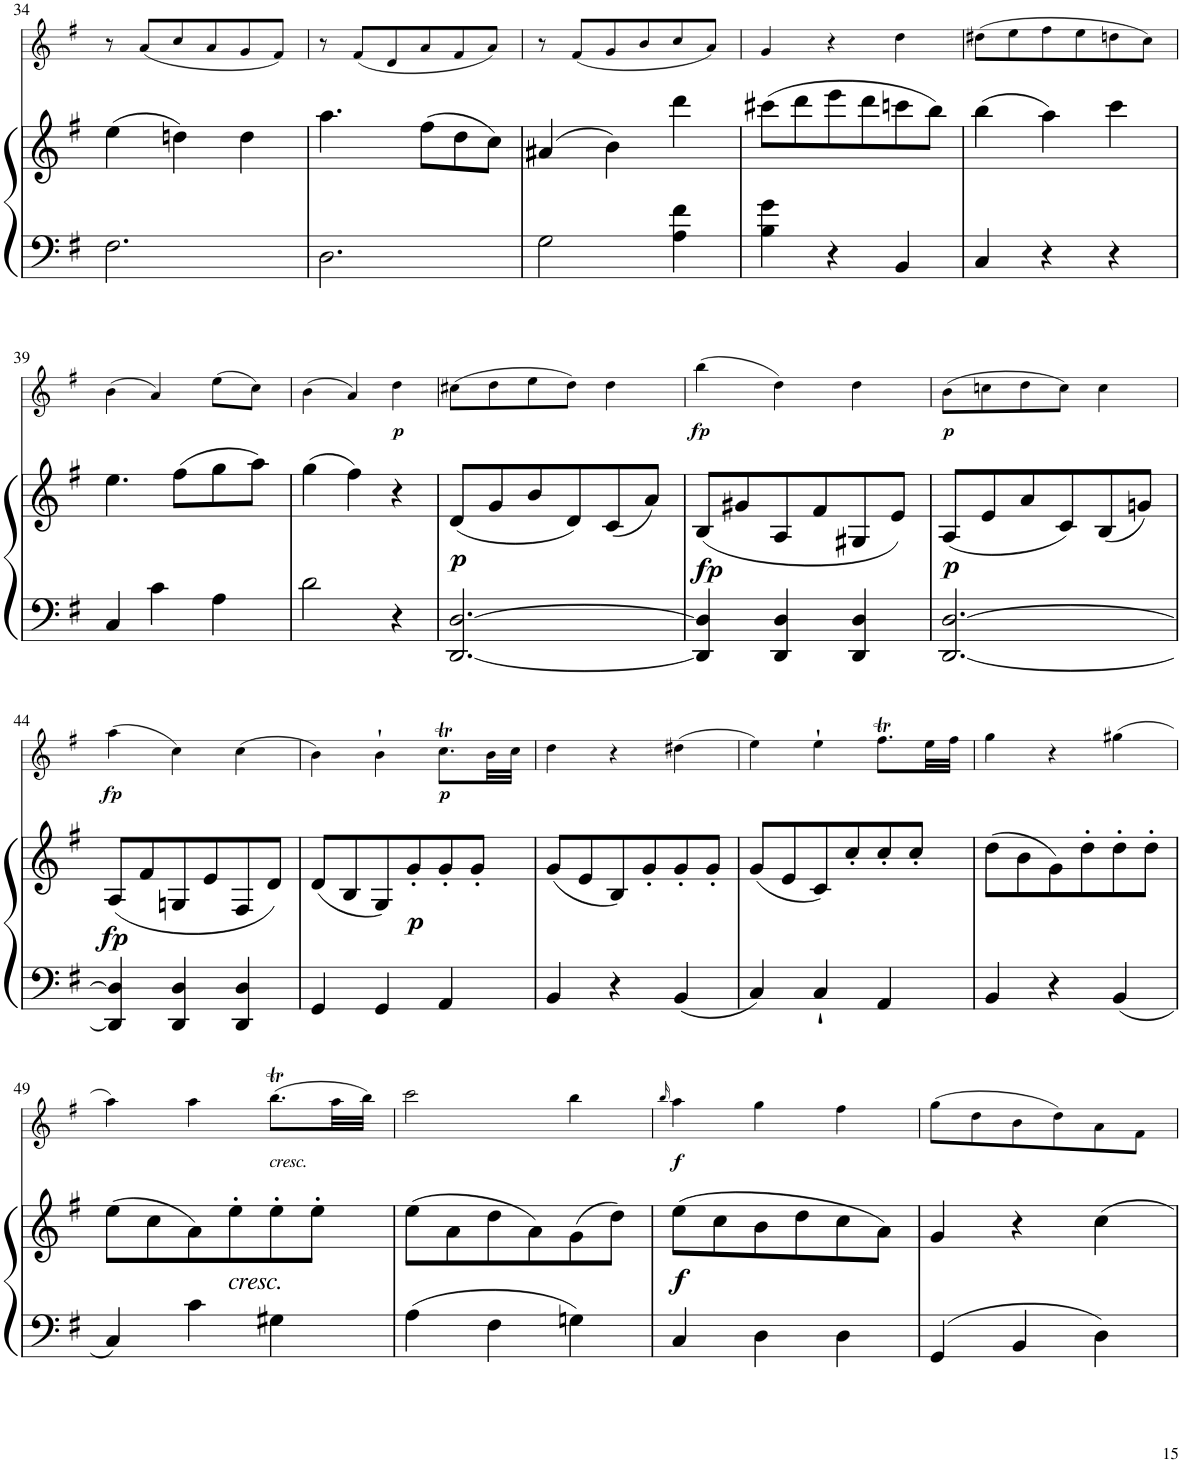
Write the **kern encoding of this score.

**kern	**kern	**dynam	**kern	**dynam
*part2	*part2	*part2	*part1	*part1
*staff3	*staff2	*staff2/3	*staff1	*staff1
*I"Klavier	*	*	*I"Violine	*
*	*	*	*I'Vln	*
!!LO:PB:g=z
*clefF4	*clefG2	*	*clefG2	*
*k[f#]	*k[f#]	*	*k[f#]	*
*M3/4	*M3/4	*	*M3/4	*
=34	=34	=34	=34	=34
2.F#\	(4ee\	.	8r	.
.	.	.	(8a/L	.
.	4ddn\)	.	8cc/	.
.	.	.	8a/	.
.	4dd\	.	8g/	.
.	.	.	8f#/J)	.
=35	=35	=35	=35	=35
2.D\	4.aa\	.	8r	.
.	.	.	(8f#/L	.
.	.	.	8d/	.
.	(8ff#\L	.	8a/	.
.	8dd\	.	8f#/	.
.	8cc\J)	.	8a/J)	.
=36	=36	=36	=36	=36
2G\	(4a#X/	.	8r	.
.	.	.	(8f#/L	.
.	4b\)	.	8g/	.
.	.	.	8b/	.
4A\ 4f#\	4ddd\	.	8cc/	.
.	.	.	8a/J)	.
=37	=37	=37	=37	=37
4B\ 4g\	(8ccc#X\L	.	4g/	.
.	8ddd\	.	.	.
4r	8eee\	.	4r	.
.	8ddd\	.	.	.
4BB/	8cccn\	.	4dd\	.
.	8bb\J)	.	.	.
=38	=38	=38	=38	=38
4C/	(4bb\	.	(8dd#X\L	.
.	.	.	8ee\	.
4r	4aa\)	.	8ff#\	.
.	.	.	8ee\	.
4r	4ccc\	.	8ddn\	.
.	.	.	8cc\J)	.
!!LO:LB:g=z
=39	=39	=39	=39	=39
4C/	4.ee\	.	(4b\	.
4c\	.	.	4a/)	.
.	(8ff#\L	.	.	.
4A\	8gg\	.	(8ee\L	.
.	8aa\J)	.	8cc\J)	.
=40	=40	=40	=40	=40
2d\	(4gg\	.	(4b\	.
.	4ff#\)	.	4a/)	.
!	!	!	!	!LO:DY:b
4r	4r	.	4dd\	p
=41	=41	=41	=41	=41
!	!	!LO:DY:b	!	!
[2.DD/ [2.D/	(8d/L	p	(8cc#X\L	.
.	8g/	.	8dd\	.
.	8b/	.	8ee\	.
.	8d/)	.	8dd\J)	.
.	(8c/	.	4dd\	.
.	8a/J)	.	.	.
=42	=42	=42	=42	=42
!	!	!LO:DY:b	!	!LO:DY:b
4DD/] 4D/]	(8B/L	fp	(4bb\	fp
.	8g#X/	.	.	.
4DD/ 4D/	8A/	.	4dd\)	.
.	8f#/	.	.	.
4DD/ 4D/	8G#X/	.	4dd\	.
.	8e/J)	.	.	.
=43	=43	=43	=43	=43
!	!	!LO:DY:b	!	!LO:DY:b
[2.DD/ [2.D/	(8A/L	p	(8b\L	p
.	8e/	.	8ccn\	.
.	8a/	.	8dd\	.
.	8c/)	.	8cc\J)	.
.	(8B/	.	4cc\	.
.	8gn/J)	.	.	.
!!LO:LB:g=z
=44	=44	=44	=44	=44
!	!	!LO:DY:b	!	!LO:DY:b
4DD/] 4D/]	(8A/L	fp	(4aa\	fp
.	8f#/	.	.	.
4DD/ 4D/	8Gn/	.	4cc\)	.
.	8e/	.	.	.
4DD/ 4D/	8F#/	.	(4cc\	.
.	8d/J)	.	.	.
=45	=45	=45	=45	=45
4GG/	(8d/L	.	4b\)	.
.	8B/	.	.	.
4GG/	8G/)	.	4b`\	.
!	!	!LO:DY:b	!	!
.	8g'/	p	.	.
!	!	!	!	!LO:DY:b
4AA/	8g'/	.	8.ccT\L	p
.	8g'/J	.	.	.
.	.	.	32b\LL	.
.	.	.	32cc\JJJ	.
=46	=46	=46	=46	=46
4BB/	(8g/L	.	4dd\	.
.	8e/	.	.	.
4r	8B/)	.	4r	.
.	8g'/	.	.	.
4BB/	8g'/	.	(4dd#X\	.
.	8g'/J	.	.	.
=47	=47	=47	=47	=47
4C/	(8g/L	.	4ee\)	.
.	8e/	.	.	.
4C`/	8c/)	.	4ee`\	.
.	8cc'/	.	.	.
4AA/	8cc'/	.	8.ff#t\L	.
.	8cc'/J	.	.	.
.	.	.	32ee\LL	.
.	.	.	32ff#\JJJ	.
=48	=48	=48	=48	=48
4BB/	(8dd\L	.	4gg\	.
.	8b\	.	.	.
4r	8g\)	.	4r	.
.	8dd'\	.	.	.
4BB/	8dd'\	.	(4gg#X\	.
.	8dd'\J	.	.	.
!!LO:LB:g=z
=49	=49	=49	=49	=49
4C/	(8ee\L	.	4aa\)	.
.	8cc\	.	.	.
4c\	8a\)	.	4aa\	.
!	!LO:TX:b:i:t=cresc.	!	!	!
.	8ee'\	.	.	.
!	!	!	!LO:TX:b:i:t=cresc.	!
4G#X\	8ee'\	.	(8.bbt\L	.
.	8ee'\J	.	.	.
.	.	.	32aa\LL	.
.	.	.	32bb\JJJ)	.
=50	=50	=50	=50	=50
4A\	(8ee\L	.	2ccc\	.
.	8a\	.	.	.
4F#\	8dd\	.	.	.
.	8a\)	.	.	.
4Gn\	(8g\	.	4bb\	.
.	8dd\J)	.	.	.
=51	=51	=51	=51	=51
.	.	.	16qbb/	.
!	!	!LO:DY:b	!	!LO:DY:b
4C/	(8ee\L	f	4aa\	f
.	8cc\	.	.	.
4D\	8b\	.	4gg\	.
.	8dd\	.	.	.
4D\	8cc\	.	4ff#\	.
.	8a\J)	.	.	.
=52	=52	=52	=52	=52
4GG/	4g/	.	(8gg\L	.
.	.	.	8dd\	.
4BB/	4r	.	8b\	.
.	.	.	8dd\)	.
4D\	4cc\	.	8a\	.
.	.	.	8f#\J	.
=	=	=	=	=
*-	*-	*-	*-	*-
